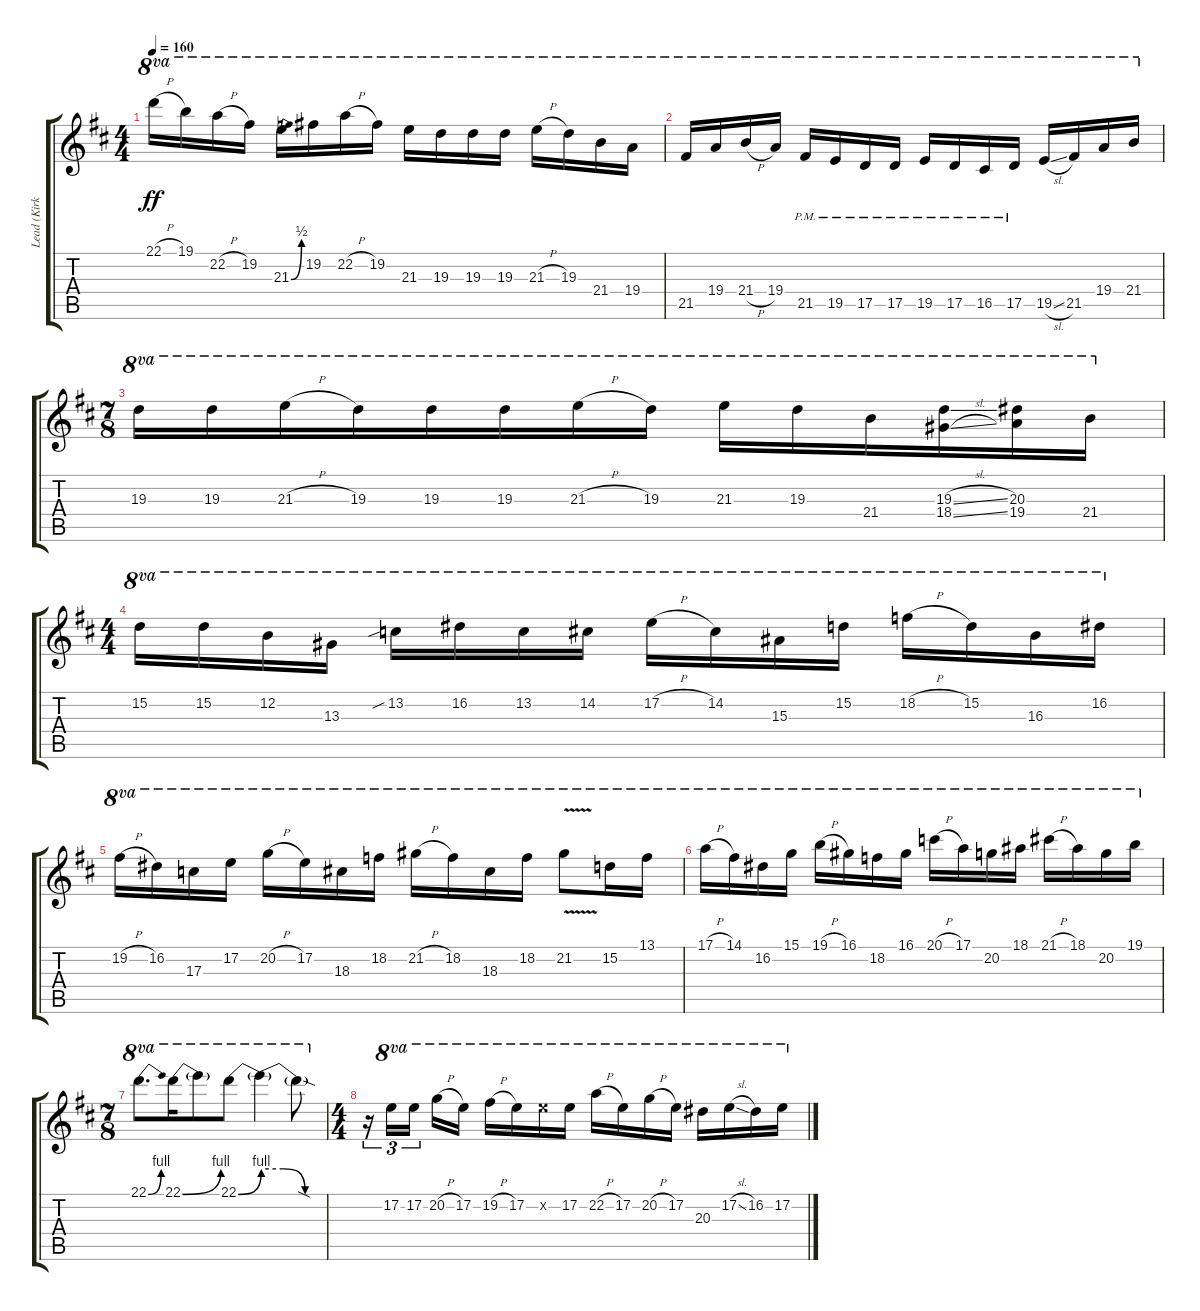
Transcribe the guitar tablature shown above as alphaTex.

\track ("Lead (Kirk)" "Lead (Kirk") {instrument distortionguitar}
\staff {score tabs}
\tuning (E4 B3 G3 D3 A2 E2) {hide}
\ts (4 4)
\tempo 160
\clef g2
\ks d
22.1{h}.16{ot 8va dy ff} 19.1.16{ot 8va} 22.2{h}.16{ot 8va} 19.2.16{ot 8va} 21.3{be (bend 0 0 60 2)}.16{ot 8va} 19.2.16{ot 8va} 22.2{h}.16{ot 8va} 19.2.16{ot 8va} 21.3.16{ot 8va} 19.3.16{ot 8va} 19.3.16{ot 8va} 19.3.16{ot 8va} 21.3{h}.16{ot 8va} 19.3.16{ot 8va} 21.4.16{ot 8va} 19.4.16{ot 8va} |
21.5.16{ot 8va} 19.4.16{ot 8va} 21.4{h}.16{ot 8va} 19.4.16{ot 8va} 21.5{pm}.16{ot 8va} 19.5{pm}.16{ot 8va} 17.5{pm}.16{ot 8va} 17.5{pm}.16{ot 8va} 19.5{pm}.16{ot 8va} 17.5{pm}.16{ot 8va} 16.5{pm}.16{ot 8va} 17.5{pm}.16{ot 8va} 19.5{sl}.16{ot 8va} 21.5.16{ot 8va} 19.4.16{ot 8va} 21.4.16{ot 8va} |
\ts (7 8)
19.3.16{ot 8va} 19.3.16{ot 8va} 21.3{h}.16{ot 8va} 19.3.16{ot 8va} 19.3.16{ot 8va} 19.3.16{ot 8va} 21.3{h}.16{ot 8va} 19.3.16{ot 8va} 21.3.16{ot 8va} 19.3.16{ot 8va} 21.4.16{ot 8va} (19.3{sl} 18.4{sl}).16{ot 8va} (20.3 19.4).16{ot 8va} 21.4.16{ot 8va} |
\ts (4 4)
15.2.16{ot 8va} 15.2.16{ot 8va} 12.2.16{ot 8va} 13.3.16{ot 8va} 13.2{sib}.16{ot 8va} 16.2.16{ot 8va} 13.2.16{ot 8va} 14.2.16{ot 8va} 17.2{h}.16{ot 8va} 14.2.16{ot 8va} 15.3.16{ot 8va} 15.2.16{ot 8va} 18.2{h}.16{ot 8va} 15.2.16{ot 8va} 16.3.16{ot 8va} 16.2.16{ot 8va} |
19.2{h}.16{ot 8va} 16.2.16{ot 8va} 17.3.16{ot 8va} 17.2.16{ot 8va} 20.2{h}.16{ot 8va} 17.2.16{ot 8va} 18.3.16{ot 8va} 18.2.16{ot 8va} 21.2{h}.16{ot 8va} 18.2.16{ot 8va} 18.3.16{ot 8va} 18.2.16{ot 8va} 21.2{v}.8{ot 8va} 15.2.16{ot 8va} 13.1.16{ot 8va} |
17.1{h}.16{ot 8va} 14.1.16{ot 8va} 16.2.16{ot 8va} 15.1.16{ot 8va} 19.1{h}.16{ot 8va} 16.1.16{ot 8va} 18.2.16{ot 8va} 16.1.16{ot 8va} 20.1{h}.16{ot 8va} 17.1.16{ot 8va} 20.2.16{ot 8va} 18.1.16{ot 8va} 21.1{h}.16{ot 8va} 18.1.16{ot 8va} 20.2.16{ot 8va} 19.1.16{ot 8va} |
\ts (7 8)
22.1{be (bend 0 0 60 4)}.8{d ot 8va} 22.1{be (bend 0 0 60 4)}.16{ot 8va} 22.1{t}.8{ot 8va} 22.1{be (bend 0 0 60 4)}.8{ot 8va} 22.1{be (custom 0 4 20 4 40 0 60 0) t}.4{ot 8va} 22.1{sod t}.8{ot 8va} |
\ts (4 4)
r.16{tu (3 2)} 17.2.16{tu (3 2) ot 8va} 17.2.16{tu (3 2) ot 8va beam splitsecondary} 20.2{h}.16{ot 8va} 17.2.16{ot 8va} 19.2{h}.16{ot 8va} 17.2.16{ot 8va} 17.2{x}.16{ot 8va} 17.2.16{ot 8va} 22.2{h}.16{ot 8va} 17.2.16{ot 8va} 20.2{h}.16{ot 8va} 17.2.16{ot 8va} 20.3.16{ot 8va} 17.2{sl}.16{ot 8va} 16.2.16{ot 8va} 17.2.16{ot 8va}
